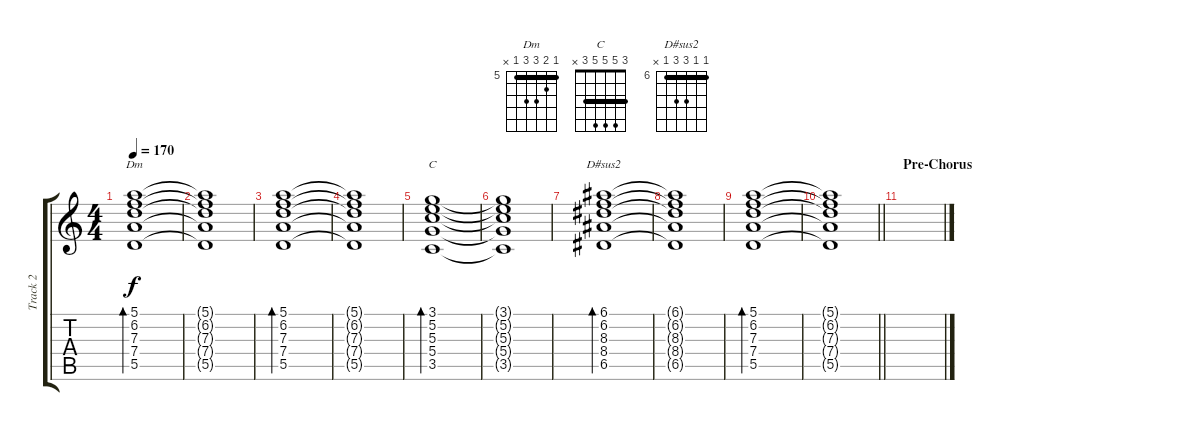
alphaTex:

\track ("Track 2" "Track 2") {instrument electricguitarclean}
\staff {score tabs}
\tuning (E4 B3 G3 D3 A2 D2) {hide}
\chord ("Dm" 5 6 7 7 5 x) {firstfret 5 barre 5}
\chord ("C" 3 5 5 5 3 x) {barre 3}
\chord ("D#sus2" 6 6 8 8 6 x) {firstfret 6 barre 6}
\ts (4 4)
\tempo 170
\clef g2
\ks c
(5.1 6.2 7.3 7.4 5.5).1{bd 240 ch "Dm" dy f} |
(5.1{t} 6.2{t} 7.3{t} 7.4{t} 5.5{t}).1 |
(5.1 6.2 7.3 7.4 5.5).1{bd 240} |
(5.1{t} 6.2{t} 7.3{t} 7.4{t} 5.5{t}).1 |
(3.1 5.2 5.3 5.4 3.5).1{bd 240 ch "C"} |
(3.1{t} 5.2{t} 5.3{t} 5.4{t} 3.5{t}).1 |
(6.1 6.2 8.3 8.4 6.5).1{bd 240 ch "D#sus2"} |
(6.1{t} 6.2{t} 8.3{t} 8.4{t} 6.5{t}).1 |
(5.1 6.2 7.3 7.4 5.5).1{bd 240} |
\barLineRight lightlight
(5.1{t} 6.2{t} 7.3{t} 7.4{t} 5.5{t}).1 |
\section ("" "Pre-Chorus")
